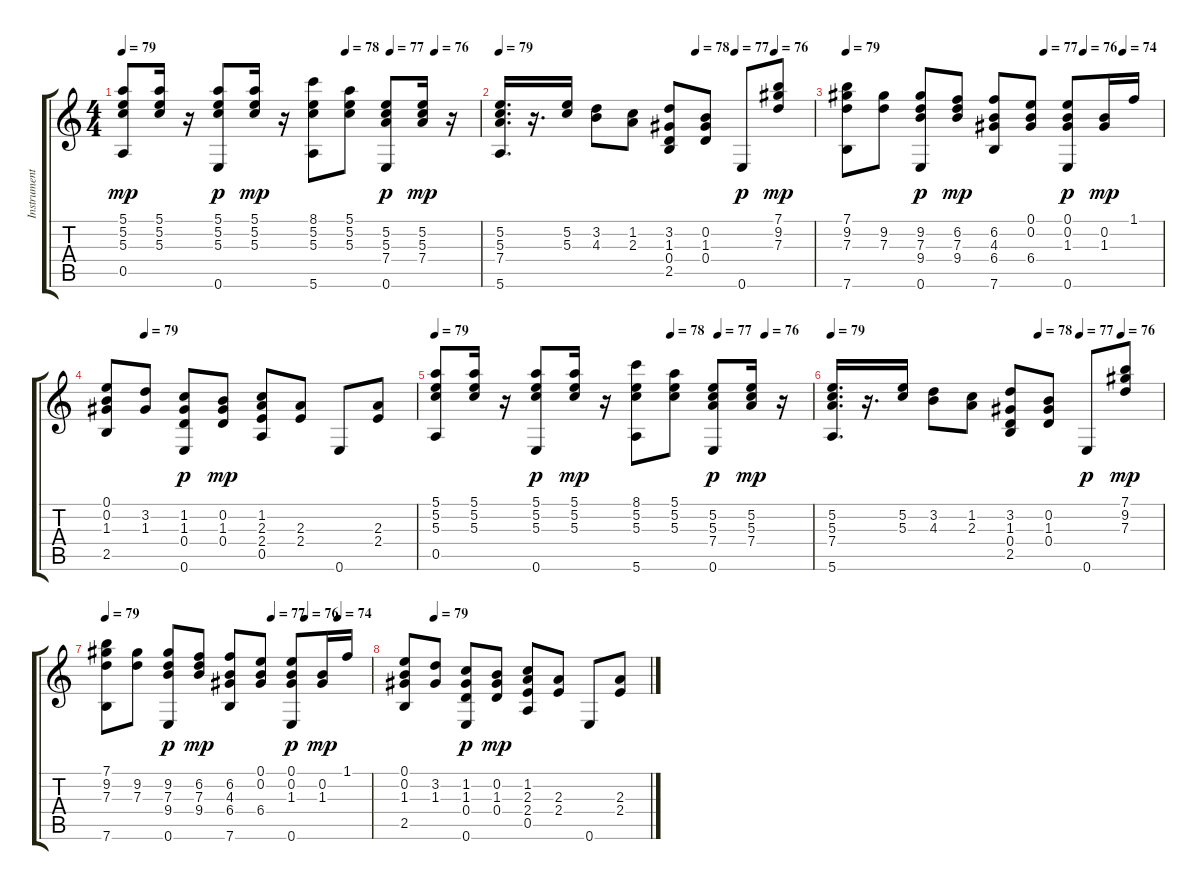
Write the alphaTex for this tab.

\track ("Instrument25" "Instrument") {instrument acousticguitarnylon}
\staff {score tabs}
\tuning (E4 B3 G3 D3 A2 E2) {hide}
\ts (4 4)
\tempo 79
\tempo (78 0.625)
\tempo (77 0.75)
\tempo (76 0.875)
\clef g2
\ks c
(5.1 5.2 5.3 0.5).8{dy mp} (5.1 5.2 5.3).16 r.16 (5.1 5.2 5.3 0.6).8{dy p} (5.1 5.2 5.3).16{dy mp} r.16 (8.1 5.2 5.3 5.6).8 (5.1 5.2 5.3).8 (5.2 5.3 7.4 0.6).8{dy p} (5.2 5.3 7.4).16{dy mp} r.16 |
\tempo 79
\tempo (78 0.625)
\tempo (77 0.75)
\tempo (76 0.875)
(5.2 5.3 7.4 5.6).16{d} r.16{d} (5.2 5.3).16 (3.2 4.3).8 (1.2 2.3).8 (3.2 1.3 0.4 2.5).8 (0.2 1.3 0.4).8 0.6.8{dy p} (7.1 9.2 7.3).8{dy mp} |
\tempo 79
\tempo (77 0.625)
\tempo (76 0.75)
\tempo (74 0.875)
(7.1 9.2 7.3 7.6).8 (9.2 7.3).8 (9.2 7.3 9.4 0.6).8{dy p} (6.2 7.3 9.4).8{dy mp} (6.2 4.3 6.4 7.6).8 (0.1 0.2 6.4).8 (0.1 0.2 1.3 0.6).8{dy p} (0.2 1.3).16{dy mp} 1.1.16 |
\tempo (79 0.125)
(0.1 0.2 1.3 2.5).8 (3.2 1.3).8 (1.2 1.3 0.4 0.6).8{dy p} (0.2 1.3 0.4).8{dy mp} (1.2 2.3 2.4 0.5).8 (2.3 2.4).8 0.6.8 (2.3 2.4).8 |
\tempo 79
\tempo (78 0.625)
\tempo (77 0.75)
\tempo (76 0.875)
(5.1 5.2 5.3 0.5).8 (5.1 5.2 5.3).16 r.16 (5.1 5.2 5.3 0.6).8{dy p} (5.1 5.2 5.3).16{dy mp} r.16 (8.1 5.2 5.3 5.6).8 (5.1 5.2 5.3).8 (5.2 5.3 7.4 0.6).8{dy p} (5.2 5.3 7.4).16{dy mp} r.16 |
\tempo 79
\tempo (78 0.625)
\tempo (77 0.75)
\tempo (76 0.875)
(5.2 5.3 7.4 5.6).16{d} r.16{d} (5.2 5.3).16 (3.2 4.3).8 (1.2 2.3).8 (3.2 1.3 0.4 2.5).8 (0.2 1.3 0.4).8 0.6.8{dy p} (7.1 9.2 7.3).8{dy mp} |
\tempo 79
\tempo (77 0.625)
\tempo (76 0.75)
\tempo (74 0.875)
(7.1 9.2 7.3 7.6).8 (9.2 7.3).8 (9.2 7.3 9.4 0.6).8{dy p} (6.2 7.3 9.4).8{dy mp} (6.2 4.3 6.4 7.6).8 (0.1 0.2 6.4).8 (0.1 0.2 1.3 0.6).8{dy p} (0.2 1.3).16{dy mp} 1.1.16 |
\tempo (79 0.125)
(0.1 0.2 1.3 2.5).8 (3.2 1.3).8 (1.2 1.3 0.4 0.6).8{dy p} (0.2 1.3 0.4).8{dy mp} (1.2 2.3 2.4 0.5).8 (2.3 2.4).8 0.6.8 (2.3 2.4).8
